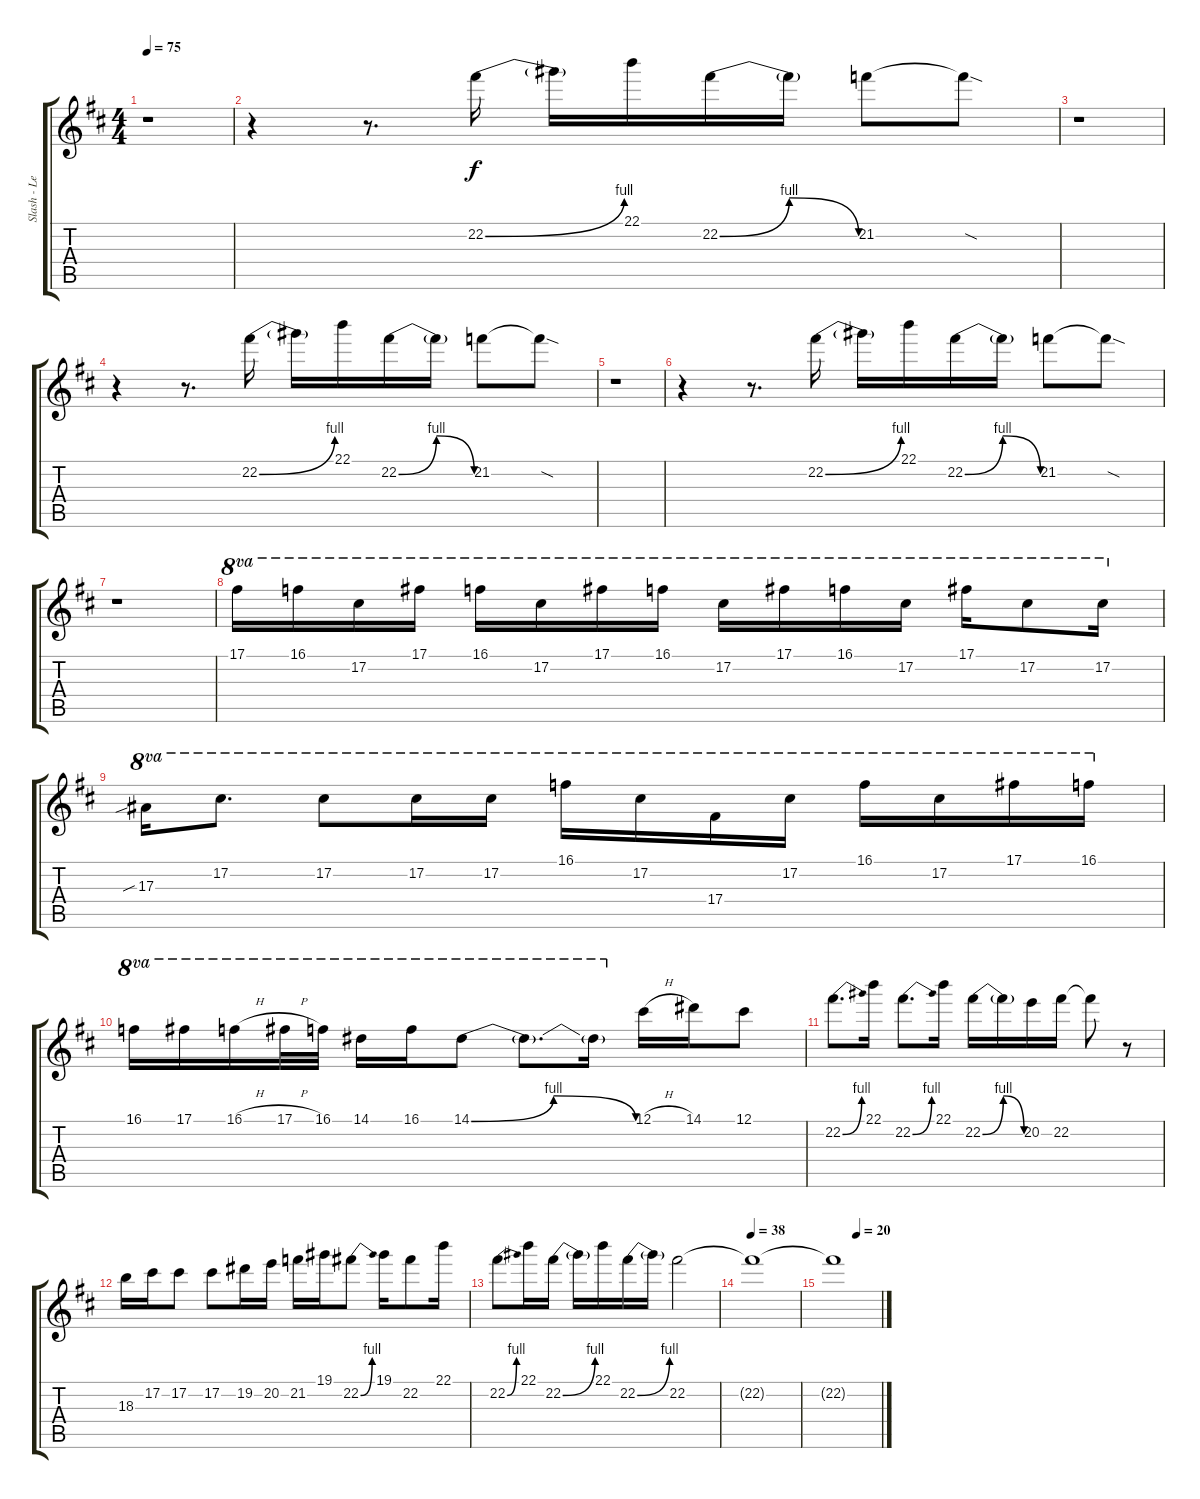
\track ("Slash - Lead Guitar" "Slash - Le") {instrument distortionguitar}
\staff {score tabs}
\tuning (Db4 Ab3 F3 Db3 Ab2 Db2) {hide}
\ts (4 4)
\tempo 75
\clef g2
\ks d
r.1{dy f} |
r.4 r.8{d} 22.2{be (bend 0 0 60 4)}.16 22.2{t}.16 22.1.16 22.2{be (bendrelease 0 0 14 4 14 4 60 0)}.16 22.2{t}.16 21.2.8 21.2{sod t}.8 |
r.1 |
r.4 r.8{d} 22.2{be (bend 0 0 60 4)}.16 22.2{t}.16 22.1.16 22.2{be (bendrelease 0 0 14 4 14 4 60 0)}.16 22.2{t}.16 21.2.8 21.2{sod t}.8 |
r.1 |
r.4 r.8{d} 22.2{be (bend 0 0 60 4)}.16 22.2{t}.16 22.1.16 22.2{be (bendrelease 0 0 14 4 14 4 60 0)}.16 22.2{t}.16 21.2.8 21.2{sod t}.8 |
r.1 |
17.1.16{ot 8va} 16.1.16{ot 8va} 17.2.16{ot 8va} 17.1.16{ot 8va} 16.1.16{ot 8va} 17.2.16{ot 8va} 17.1.16{ot 8va} 16.1.16{ot 8va} 17.2.16{ot 8va} 17.1.16{ot 8va} 16.1.16{ot 8va} 17.2.16{ot 8va} 17.1.16{ot 8va} 17.2.8{ot 8va} 17.2.16{ot 8va} |
17.3{sib}.16{ot 8va} 17.2.8{d ot 8va} 17.2.8{ot 8va} 17.2.16{ot 8va} 17.2.16{ot 8va} 16.1.16{ot 8va} 17.2.16{ot 8va} 17.4.16{ot 8va} 17.2.16{ot 8va} 16.1.16{ot 8va} 17.2.16{ot 8va} 17.1.16{ot 8va} 16.1.16{ot 8va} |
16.1.16{ot 8va} 17.1.16{ot 8va} 16.1{h}.16{ot 8va} 17.1{h}.32{ot 8va} 16.1.32{ot 8va} 14.1.16{ot 8va} 16.1.16{ot 8va} 14.1{be (bendrelease 0 0 15 4 39 4 60 0)}.8{ot 8va} 14.1{t}.8{d ot 8va} 14.1{t}.16{ot 8va} 12.1{h}.16 14.1.16 12.1.8 |
22.2{be (bend 0 0 60 4)}.8{d} 22.1.16 22.2{be (bend 0 0 60 4)}.8{d} 22.1.16 22.2{be (bendrelease 0 0 30 4 30 4 60 0)}.16 22.2{t}.16 20.2.16 22.2.16 22.2{t}.8 r.8 |
18.3.16 17.2.16 17.2.8 17.2.8 19.2.16 20.2.16 21.2.16 19.1.16 22.2{be (bend 0 0 60 4)}.8 19.1.16 22.2.8 22.1.16 |
22.2{be (bend 0 0 60 4)}.8 22.1.16 22.2{be (bend 0 0 60 4)}.16 22.2{t}.16 22.1.16 22.2{be (bend 0 0 60 4)}.16 22.2{t}.16 22.2.2 |
\tempo 38
22.2{t}.1 |
\tempo (20 0.5)
22.2{t}.1{volume 0}
